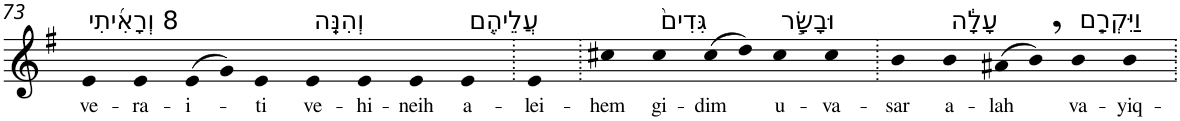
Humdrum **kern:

**kern	**text
*part1	*part1
*staff1	*staff1
*I"Piano	*
*I'Pno	*
!!LO:PB:g=z
*clefG2	*
*k[f#]	*
*G:	*
=73	=73
!LO:TX:a:t=8 וְרָאִ֜יתִי	!
!	!LO:LY:b
4e	ve-
!	!LO:LY:b
4e	-ra-
!	!LO:LY:b
(>8e	-i-
8g)	.
!	!LO:LY:b
4e	-ti
!LO:TX:a:t=וְהִנֵּֽה	!
!	!LO:LY:b
4e	ve-
!	!LO:LY:b
4e	-hi-
!	!LO:LY:b
4e	-neih
!LO:TX:a:t=עֲלֵיהֶ֤ם	!
!	!LO:LY:b
4e	a-
=74.	=74.
!	!LO:LY:b
4e	-lei-
=75.	=75.
!	!LO:LY:b
4cc#X	-hem
!LO:TX:a:t=גִּדִים֙	!
!	!LO:LY:b
4cc#	gi-
!	!LO:LY:b
(>8cc#	-dim
8dd)	.
!LO:TX:a:t=וּבָשָׂ֣ר	!
!	!LO:LY:b
4cc#	u-
!	!LO:LY:b
4cc#	-va-
=76.	=76.
!	!LO:LY:b
4b	-sar
!LO:TX:a:t=עָלָ֔ה	!
!	!LO:LY:b
4b	a-
!	!LO:LY:b
(>8a#X	-lah
8b,)	.
!LO:TX:a:t=וַיִּקְרַ֧ם	!
!	!LO:LY:b
4b	va-
!	!LO:LY:b
4b	-yiq-
=.	=.
*-	*-
